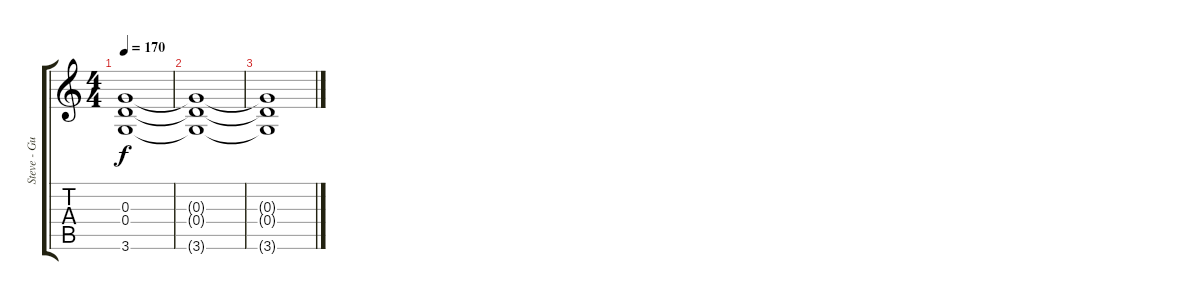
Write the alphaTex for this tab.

\track ("Steve - Guitar" "Steve - Gu") {instrument electricguitarjazz}
\staff {score tabs}
\tuning (E4 B3 G3 D3 A2 E2) {hide}
\ts (4 4)
\tempo 170
\clef g2
\ks c
(0.3 0.4 3.6).1{dy f} |
(0.3{t} 0.4{t} 3.6{t}).1 |
(0.3{t} 0.4{t} 3.6{t}).1
